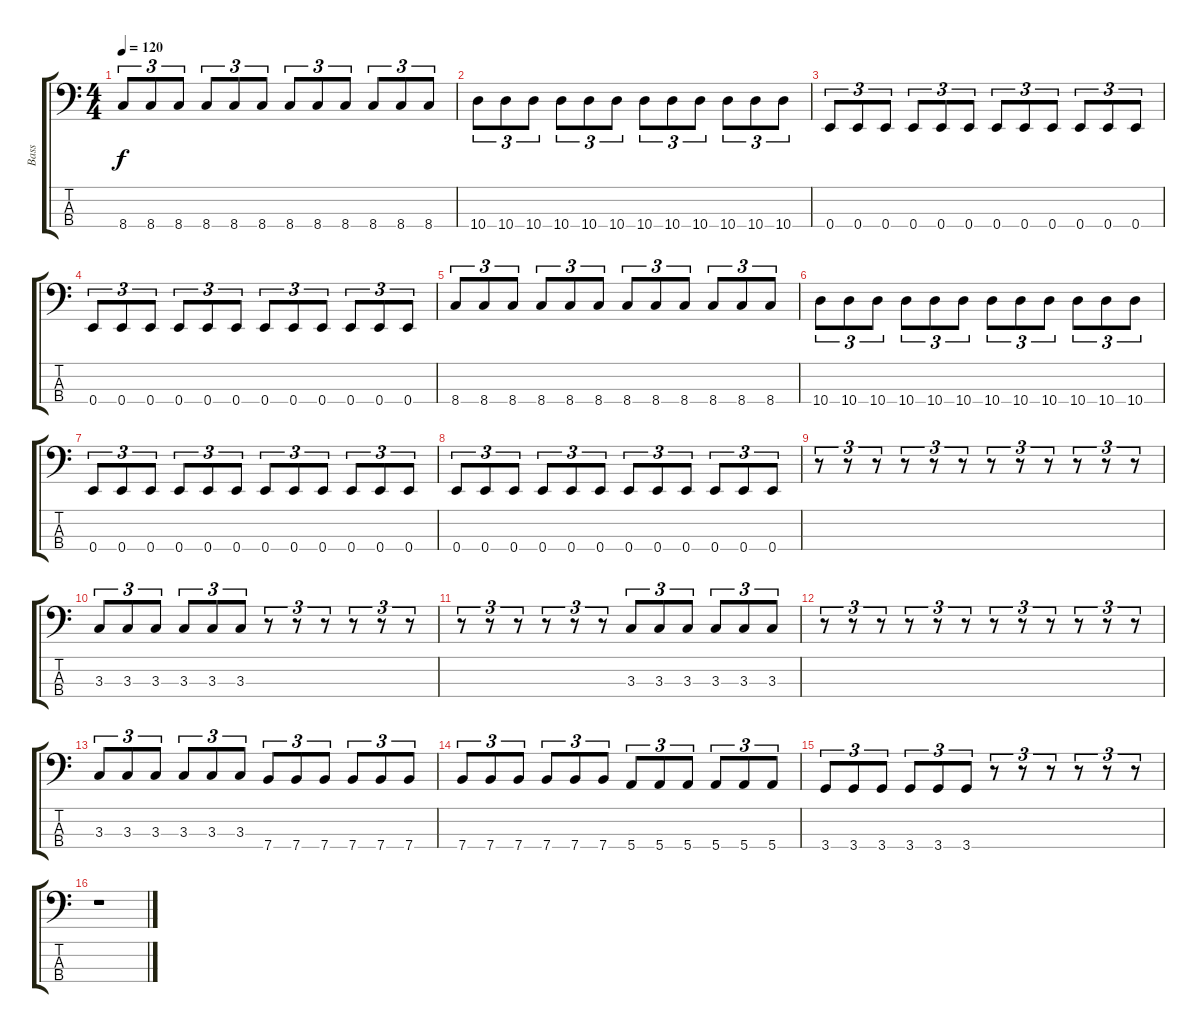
\track ("Bass" "Bass") {instrument electricbasspick}
\staff {score tabs}
\tuning (G2 D2 A1 E1) {hide}
\ts (4 4)
\tempo 120
\clef f4
\ks c
8.4.8{tu (3 2) dy f} 8.4.8{tu (3 2)} 8.4.8{tu (3 2)} 8.4.8{tu (3 2)} 8.4.8{tu (3 2)} 8.4.8{tu (3 2)} 8.4.8{tu (3 2)} 8.4.8{tu (3 2)} 8.4.8{tu (3 2)} 8.4.8{tu (3 2)} 8.4.8{tu (3 2)} 8.4.8{tu (3 2)} |
10.4.8{tu (3 2)} 10.4.8{tu (3 2)} 10.4.8{tu (3 2)} 10.4.8{tu (3 2)} 10.4.8{tu (3 2)} 10.4.8{tu (3 2)} 10.4.8{tu (3 2)} 10.4.8{tu (3 2)} 10.4.8{tu (3 2)} 10.4.8{tu (3 2)} 10.4.8{tu (3 2)} 10.4.8{tu (3 2)} |
0.4.8{tu (3 2)} 0.4.8{tu (3 2)} 0.4.8{tu (3 2)} 0.4.8{tu (3 2)} 0.4.8{tu (3 2)} 0.4.8{tu (3 2)} 0.4.8{tu (3 2)} 0.4.8{tu (3 2)} 0.4.8{tu (3 2)} 0.4.8{tu (3 2)} 0.4.8{tu (3 2)} 0.4.8{tu (3 2)} |
0.4.8{tu (3 2)} 0.4.8{tu (3 2)} 0.4.8{tu (3 2)} 0.4.8{tu (3 2)} 0.4.8{tu (3 2)} 0.4.8{tu (3 2)} 0.4.8{tu (3 2)} 0.4.8{tu (3 2)} 0.4.8{tu (3 2)} 0.4.8{tu (3 2)} 0.4.8{tu (3 2)} 0.4.8{tu (3 2)} |
8.4.8{tu (3 2)} 8.4.8{tu (3 2)} 8.4.8{tu (3 2)} 8.4.8{tu (3 2)} 8.4.8{tu (3 2)} 8.4.8{tu (3 2)} 8.4.8{tu (3 2)} 8.4.8{tu (3 2)} 8.4.8{tu (3 2)} 8.4.8{tu (3 2)} 8.4.8{tu (3 2)} 8.4.8{tu (3 2)} |
10.4.8{tu (3 2)} 10.4.8{tu (3 2)} 10.4.8{tu (3 2)} 10.4.8{tu (3 2)} 10.4.8{tu (3 2)} 10.4.8{tu (3 2)} 10.4.8{tu (3 2)} 10.4.8{tu (3 2)} 10.4.8{tu (3 2)} 10.4.8{tu (3 2)} 10.4.8{tu (3 2)} 10.4.8{tu (3 2)} |
0.4.8{tu (3 2)} 0.4.8{tu (3 2)} 0.4.8{tu (3 2)} 0.4.8{tu (3 2)} 0.4.8{tu (3 2)} 0.4.8{tu (3 2)} 0.4.8{tu (3 2)} 0.4.8{tu (3 2)} 0.4.8{tu (3 2)} 0.4.8{tu (3 2)} 0.4.8{tu (3 2)} 0.4.8{tu (3 2)} |
0.4.8{tu (3 2)} 0.4.8{tu (3 2)} 0.4.8{tu (3 2)} 0.4.8{tu (3 2)} 0.4.8{tu (3 2)} 0.4.8{tu (3 2)} 0.4.8{tu (3 2)} 0.4.8{tu (3 2)} 0.4.8{tu (3 2)} 0.4.8{tu (3 2)} 0.4.8{tu (3 2)} 0.4.8{tu (3 2)} |
r.8{tu (3 2)} r.8{tu (3 2)} r.8{tu (3 2)} r.8{tu (3 2)} r.8{tu (3 2)} r.8{tu (3 2)} r.8{tu (3 2)} r.8{tu (3 2)} r.8{tu (3 2)} r.8{tu (3 2)} r.8{tu (3 2)} r.8{tu (3 2)} |
3.3.8{tu (3 2)} 3.3.8{tu (3 2)} 3.3.8{tu (3 2)} 3.3.8{tu (3 2)} 3.3.8{tu (3 2)} 3.3.8{tu (3 2)} r.8{tu (3 2)} r.8{tu (3 2)} r.8{tu (3 2)} r.8{tu (3 2)} r.8{tu (3 2)} r.8{tu (3 2)} |
r.8{tu (3 2)} r.8{tu (3 2)} r.8{tu (3 2)} r.8{tu (3 2)} r.8{tu (3 2)} r.8{tu (3 2)} 3.3.8{tu (3 2)} 3.3.8{tu (3 2)} 3.3.8{tu (3 2)} 3.3.8{tu (3 2)} 3.3.8{tu (3 2)} 3.3.8{tu (3 2)} |
r.8{tu (3 2)} r.8{tu (3 2)} r.8{tu (3 2)} r.8{tu (3 2)} r.8{tu (3 2)} r.8{tu (3 2)} r.8{tu (3 2)} r.8{tu (3 2)} r.8{tu (3 2)} r.8{tu (3 2)} r.8{tu (3 2)} r.8{tu (3 2)} |
3.3.8{tu (3 2)} 3.3.8{tu (3 2)} 3.3.8{tu (3 2)} 3.3.8{tu (3 2)} 3.3.8{tu (3 2)} 3.3.8{tu (3 2)} 7.4.8{tu (3 2)} 7.4.8{tu (3 2)} 7.4.8{tu (3 2)} 7.4.8{tu (3 2)} 7.4.8{tu (3 2)} 7.4.8{tu (3 2)} |
7.4.8{tu (3 2)} 7.4.8{tu (3 2)} 7.4.8{tu (3 2)} 7.4.8{tu (3 2)} 7.4.8{tu (3 2)} 7.4.8{tu (3 2)} 5.4.8{tu (3 2)} 5.4.8{tu (3 2)} 5.4.8{tu (3 2)} 5.4.8{tu (3 2)} 5.4.8{tu (3 2)} 5.4.8{tu (3 2)} |
3.4.8{tu (3 2)} 3.4.8{tu (3 2)} 3.4.8{tu (3 2)} 3.4.8{tu (3 2)} 3.4.8{tu (3 2)} 3.4.8{tu (3 2)} r.8{tu (3 2)} r.8{tu (3 2)} r.8{tu (3 2)} r.8{tu (3 2)} r.8{tu (3 2)} r.8{tu (3 2)} |
r.1
